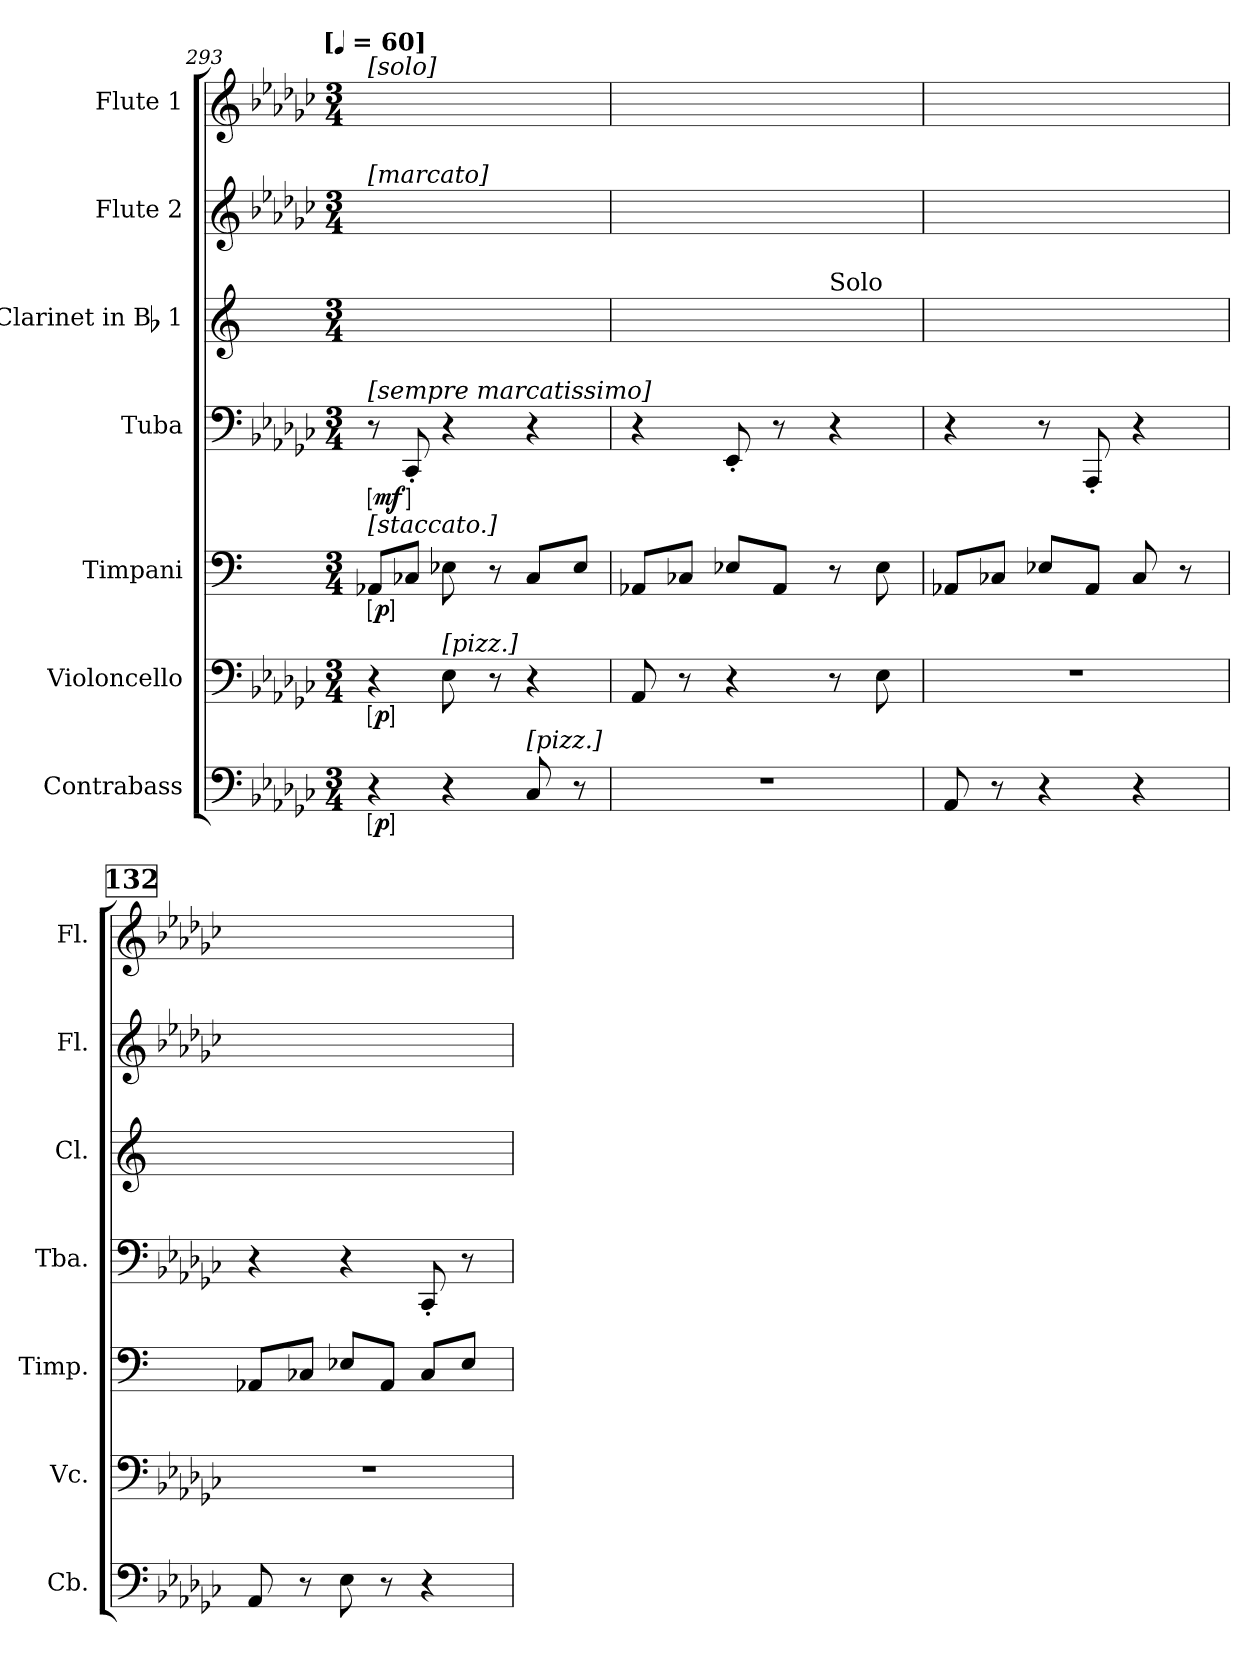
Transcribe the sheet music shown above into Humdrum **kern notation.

**kern	**dynam	**kern	**dynam	**kern	**dynam	**kern	**dynam	**kern	**kern	**kern
*part7	*part7	*part6	*part6	*part5	*part5	*part4	*part4	*part3	*part2	*part1
*staff7	*staff7	*staff6	*staff6	*staff5	*staff5	*staff4	*staff4	*staff3	*staff2	*staff1
*I"Contrabass	*	*I"Violoncello	*	*I"Timpani	*	*I"Tuba	*	*I"Clarinet in Bb 1	*I"Flute 2	*I"Flute 1
*I'Cb.	*	*I'Vc.	*	*I'Timp.	*	*I'Tba.	*	*I'Cl.	*I'Fl.	*I'Fl.
*clefF4	*	*clefF4	*	*clefF4	*	*clefF4	*	*clefG2	*clefG2	*clefG2
*ITrd7c12	*	*	*	*	*	*	*	*ITrd1c2	*	*
*k[b-e-a-d-g-c-]	*	*k[b-e-a-d-g-c-]	*	*k[]	*	*k[b-e-a-d-g-c-]	*	*k[b-e-]	*k[b-e-a-d-g-c-]	*k[b-e-a-d-g-c-]
*G-:	*	*G-:	*	*C:	*	*G-:	*	*	*G-:	*G-:
!!LO:TX:omd:t=[[quarter] = 60]
*M3/4	*	*M3/4	*	*M3/4	*	*M3/4	*	*M3/4	*M3/4	*M3/4
*MM60	*	*MM60	*	*MM60	*	*MM60	*	*MM60	*MM60	*MM60
=293	=293	=293	=293	=293	=293	=293	=293	=293	=293	=293
!	!	!	!	!	!	!	!	!	!	!LO:TX:a:t=[solo]
!	!	!	!	!	!	!	!	!	!LO:TX:a:i:t=[marcato]	!
!	!	!	!	!	!	!LO:TX:a:i:t=[sempre marcatissimo]	!	!	!	!
!	!	!	!	!LO:TX:a:i:t=[staccato.]	!	!	!	!	!	!
!	!LO:DY:ed=brack	!	!LO:DY:ed=brack	!	!LO:DY:ed=brack	!	!LO:DY:ed=brack	!	!	!
4r	p	4r	p	8AA-XL	p	8r	mf	4%3ryy	8ryy	4ryy
.	.	.	.	8C-XJ	.	8CC-'	.	.	8ryy	.
!	!	!LO:TX:a:t=[pizz.]	!	!	!	!	!	!	!	!
4r	.	8E-	.	8E-X	.	4r	.	.	16.ryy	16.ryy
.	.	.	.	.	.	.	.	.	32ryy	32ryy
.	.	8r	.	8r	.	.	.	.	8ryy	8ryy
!LO:TX:a:t=[pizz.]	!	!	!	!	!	!	!	!	!	!
8CC-	.	4r	.	8C-/L	.	4r	.	.	16.ryy	16.ryy
.	.	.	.	.	.	.	.	.	32ryy	32ryy
8r	.	.	.	8E-J	.	.	.	.	8ryy	8ryy
=294	=294	=294	=294	=294	=294	=294	=294	=294	=294	=294
4%3r	.	8AA-	.	8AA-XL	.	4r	.	4ryy	16.ryy	16.ryy
.	.	.	.	.	.	.	.	.	32ryy	32ryy
.	.	8r	.	8C-XJ	.	.	.	.	16.ryy	16.ryy
.	.	.	.	.	.	.	.	.	32ryy	32ryy
.	.	4r	.	8E-XL	.	8EE-'	.	4ryy	16.ryy	16.ryy
.	.	.	.	.	.	.	.	.	32ryy	32ryy
.	.	.	.	8AA-J	.	8r	.	.	16ryy	16.ryy
.	.	.	.	.	.	.	.	.	16ryy	.
.	.	.	.	.	.	.	.	.	.	32ryy
!	!	!	!	!	!	!	!	!LO:TX:a:t=Solo	!	!
.	.	8r	.	8r	.	4r	.	16.ryy	4ryy	4ryy
.	.	.	.	.	.	.	.	32ryy	.	.
.	.	8E-	.	8E-	.	.	.	16.ryy	.	.
.	.	.	.	.	.	.	.	32ryy	.	.
=295	=295	=295	=295	=295	=295	=295	=295	=295	=295	=295
8AAA-	.	4%3r	.	8AA-XL	.	4r	.	16.ryy	4%3ryy	2.ryy
.	.	.	.	.	.	.	.	32ryy	.	.
8r	.	.	.	8C-XJ	.	.	.	16.ryy	.	.
.	.	.	.	.	.	.	.	32ryy	.	.
4r	.	.	.	8E-XL	.	8r	.	16.ryy	.	.
.	.	.	.	.	.	.	.	32ryy	.	.
.	.	.	.	8AA-J	.	8AAA-'	.	16.ryy	.	.
.	.	.	.	.	.	.	.	32ryy	.	.
4r	.	.	.	8C-	.	4r	.	16.ryy	.	.
.	.	.	.	.	.	.	.	32ryy	.	.
.	.	.	.	8r	.	.	.	16ryy	.	.
.	.	.	.	.	.	.	.	16ryy	.	.
!!LO:REH:place=s1:t=132
=296	=296	=296	=296	=296	=296	=296	=296	=296	=296	=296
8AAA-	.	4%3r	.	8AA-XL	.	4r	.	4%3ryy	16.ryy	16.ryy
.	.	.	.	.	.	.	.	.	32ryy	32ryy
8r	.	.	.	8C-XJ	.	.	.	.	8ryy	8ryy
8EE-	.	.	.	8E-XL	.	4r	.	.	4ryy	4ryy
8r	.	.	.	8AA-J	.	.	.	.	.	.
4r	.	.	.	8C-/L	.	8CC-'	.	.	8ryy	8ryy
.	.	.	.	8E-J	.	8r	.	.	16.ryy	16.ryy
.	.	.	.	.	.	.	.	.	32ryy	32ryy
=	=	=	=	=	=	=	=	=	=	=
*-	*-	*-	*-	*-	*-	*-	*-	*-	*-	*-
